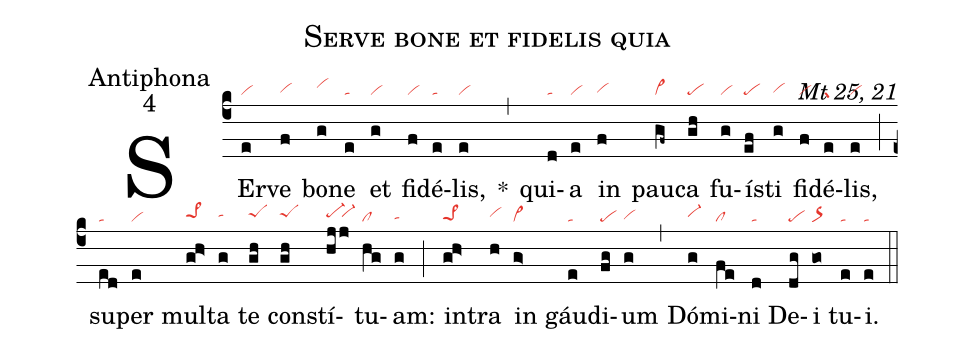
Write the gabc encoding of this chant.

name:Serve bone et fidelis quia;
office-part:Antiphona;
mode:4;
commentary:Mt 25, 21;
nabc-lines:1;
%%
(c4)
SEr(e|vi)ve(f|vihg) bo(g|vihi)ne(e|ta) et(g|vi) fi(f|vi)dé(e|ta)lis,(e|vi) *(,)
qui(d|ta)a(e|vi) in(f|vihg) pau(gf~|vi>)ca(gh|pe) fu(g|vi)ís(ef|pe)ti(g|vihg) fi(f|vi)dé(e|gr)lis,(e|vi) (;)
su(ed|ta)per(e|vi) mul(gh>|pe>1hh)ta(g|tahh) te(gh|peShh) con(gh|peShh)stí(hjj|pe-hh`vi-hh)tu(hg|cl)am:(g|tahg) (;)
in(gh>|pe>1hg)tra(h|vihh) in(g>|vi>) gáu(e|ta)di(fg|pe)um(g|vihg) (,)
Dó(g|vi-hh)mi(fe|cl)ni(d|ta) De(dg|pe)i(go|or>) tu(e|ta)i.(e|ta) (::)
